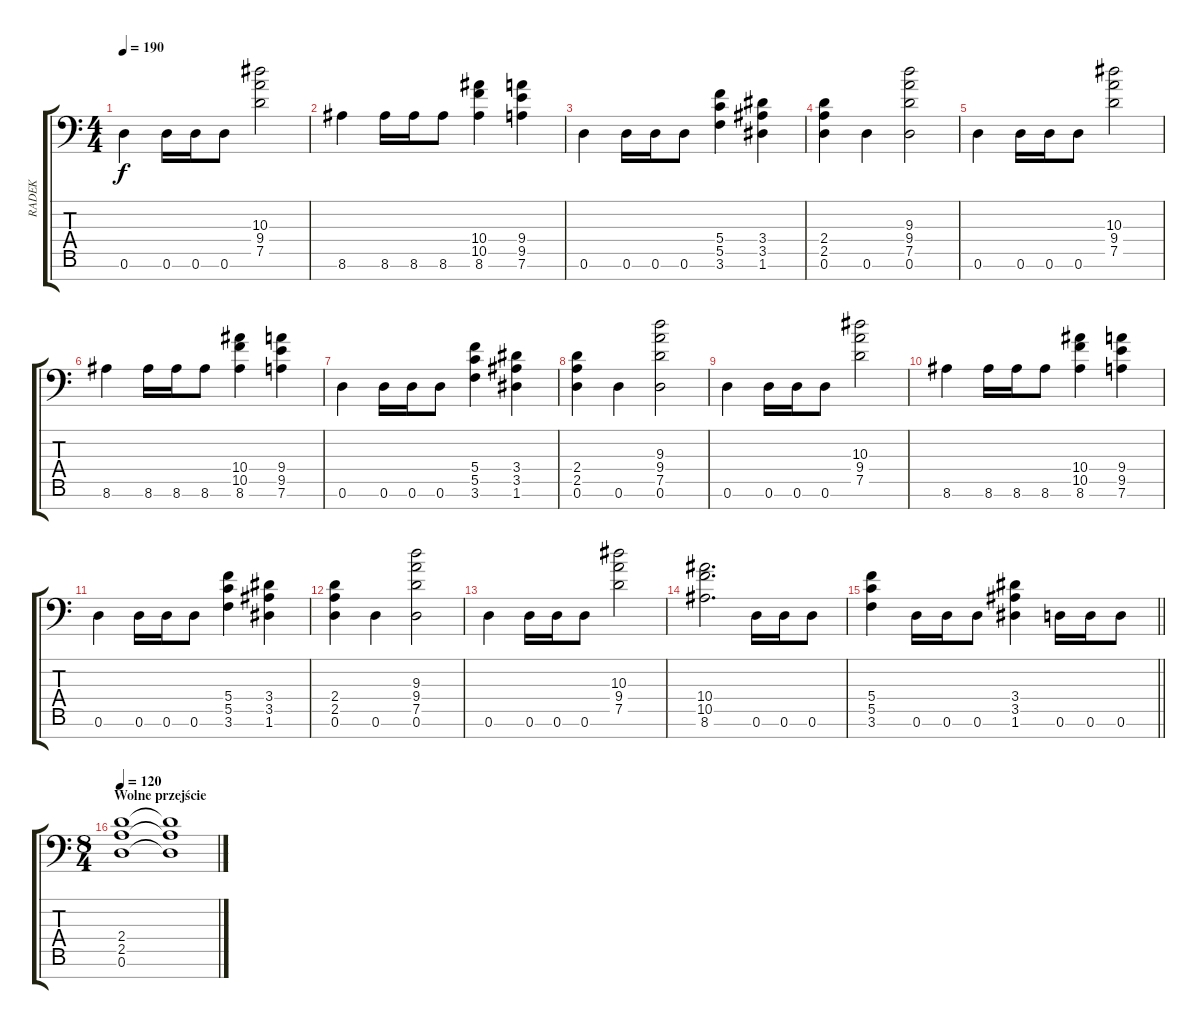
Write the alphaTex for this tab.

\track ("RADEK" "RADEK") {instrument distortionguitar}
\staff {score tabs}
\tuning (D4 A3 F3 C3 G2 D2 A1) {hide}
\ts (4 4)
\tempo 190
\clef f4
\ks c
0.6.4{dy f} 0.6.16 0.6.16 0.6.8 (10.3 9.4 7.5).2 |
8.6.4 8.6.16 8.6.16 8.6.8 (10.4 10.5 8.6).4 (9.4 9.5 7.6).4 |
0.6.4 0.6.16 0.6.16 0.6.8 (5.4 5.5 3.6).4 (3.4 3.5 1.6).4 |
(2.4 2.5 0.6).4 0.6.4 (9.3 9.4 7.5 0.6).2 |
0.6.4 0.6.16 0.6.16 0.6.8 (10.3 9.4 7.5).2 |
8.6.4 8.6.16 8.6.16 8.6.8 (10.4 10.5 8.6).4 (9.4 9.5 7.6).4 |
0.6.4 0.6.16 0.6.16 0.6.8 (5.4 5.5 3.6).4 (3.4 3.5 1.6).4 |
(2.4 2.5 0.6).4 0.6.4 (9.3 9.4 7.5 0.6).2 |
0.6.4 0.6.16 0.6.16 0.6.8 (10.3 9.4 7.5).2 |
8.6.4 8.6.16 8.6.16 8.6.8 (10.4 10.5 8.6).4 (9.4 9.5 7.6).4 |
0.6.4 0.6.16 0.6.16 0.6.8 (5.4 5.5 3.6).4 (3.4 3.5 1.6).4 |
(2.4 2.5 0.6).4 0.6.4 (9.3 9.4 7.5 0.6).2 |
0.6.4 0.6.16 0.6.16 0.6.8 (10.3 9.4 7.5).2 |
(10.4 10.5 8.6).2{d} 0.6.16 0.6.16 0.6.8 |
\barLineRight lightlight
(5.4 5.5 3.6).4 0.6.16 0.6.16 0.6.8 (3.4 3.5 1.6).4 0.6.16 0.6.16 0.6.8 |
\ts (8 4)
\section ("" "Wolne przejście ")
\tempo 120
(2.4 2.5 0.6).1 (2.4{t} 2.5{t} 0.6{t}).1
